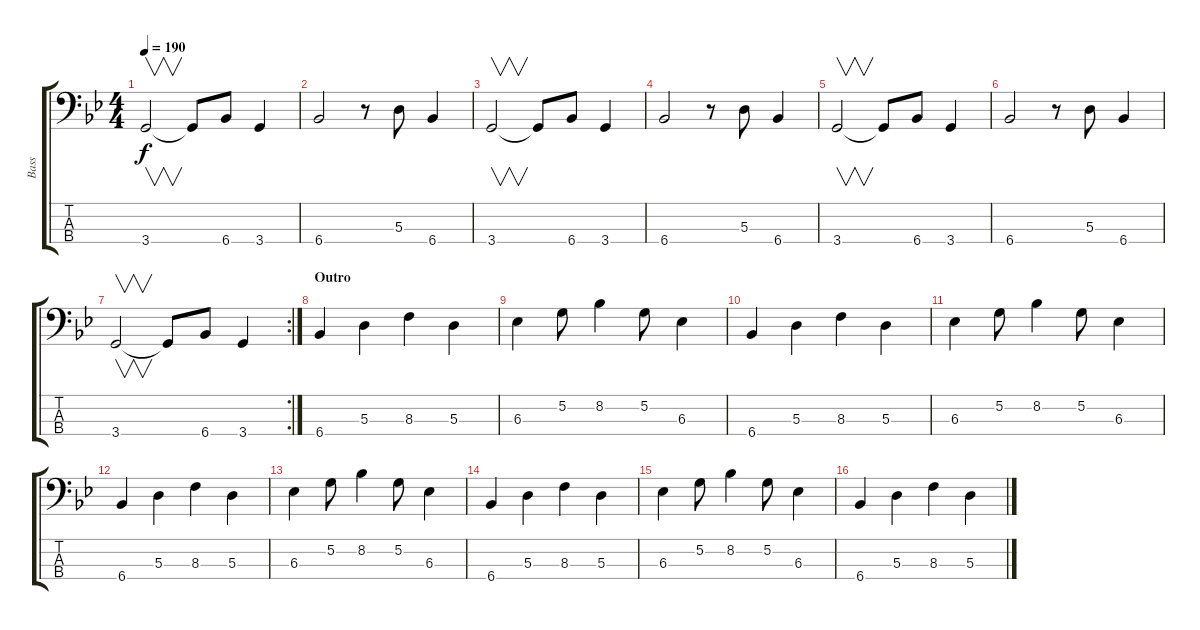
\track ("Bass" "Bass") {instrument electricbassfinger}
\staff {score tabs}
\tuning (G2 D2 A1 E1) {hide}
\ts (4 4)
\tempo 190
\clef f4
\ks bb
3.4.2{v dy f} 3.4{t}.8 6.4.8 3.4.4 |
6.4.2 r.8 5.3.8 6.4.4 |
3.4.2{v} 3.4{t}.8 6.4.8 3.4.4 |
6.4.2 r.8 5.3.8 6.4.4 |
3.4.2{v} 3.4{t}.8 6.4.8 3.4.4 |
6.4.2 r.8 5.3.8 6.4.4 |
\rc 2
3.4.2{v} 3.4{t}.8 6.4.8 3.4.4 |
\section ("" "Outro")
6.4.4 5.3.4 8.3.4 5.3.4 |
6.3.4 5.2.8 8.2.4 5.2.8 6.3.4 |
6.4.4 5.3.4 8.3.4 5.3.4 |
6.3.4 5.2.8 8.2.4 5.2.8 6.3.4 |
6.4.4 5.3.4 8.3.4 5.3.4 |
6.3.4 5.2.8 8.2.4 5.2.8 6.3.4 |
6.4.4 5.3.4 8.3.4 5.3.4 |
6.3.4 5.2.8 8.2.4 5.2.8 6.3.4 |
6.4.4 5.3.4 8.3.4 5.3.4
